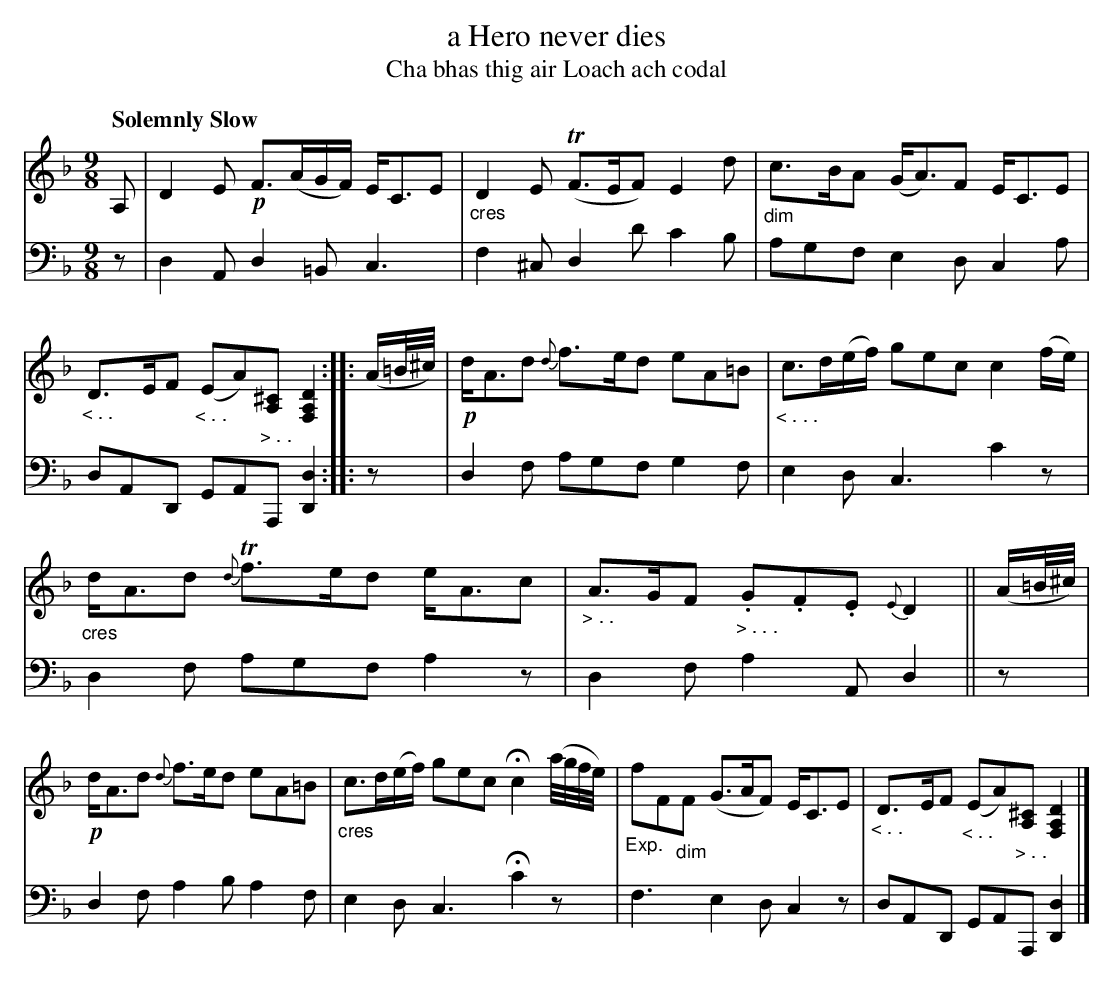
X:1
T: a Hero never dies
T: Cha bhas thig air Loach ach codal
M: 9/8
L: 1/8
Q: "Solemnly Slow"
K: Dm
V: 1 clef=treble staves=2
A, |\
D2E !p!F>(AG/F/) E<CE | "_cres"D2E (TF>EF) E2d |\
"_dim"c>BA (G<A)F E<CE | "_< . ."D>EF ("_< . ."EA)"_> . ."[^CA,] [D2A,2F,2] :: (A/=B//^c//) |\
!p!d<Ad {d}f>ed eA=B | "_< . . ."c>d(e/f/) gec c2(f/e/) |
"_cres"d<Ad {d}Tf>ed e<Ac | "_> . ."A>GF "_> . . .".G.F.E {E}D2 || (A/=B//^c//) |\
!p!d<Ad {d}f>ed eA=B | "_cres"c>d(e/f/) gec Hc2 (a//g//f//e//) |\
"_Exp."fF"_dim"F (G>AF) E<CE | "_< . ."D>EF "_< . ."(EA)"_> . ."[^CA,] [D2A,2F,2] |]
V: 2 clef=bass middle=d
z | d2A d2=B c3 | f2^c d2d' c'2b | agf e2d c2a | dAD GAA, [d2D2] :: z |
d2f agf g2f | e2d c3 c'2z | d2f agf a2z | d2f a2A d2 || z |
d2f a2b a2f | e2d c3 Hc'2z | f3 e2d c2z | dAD GAA, [d2D2] |]
